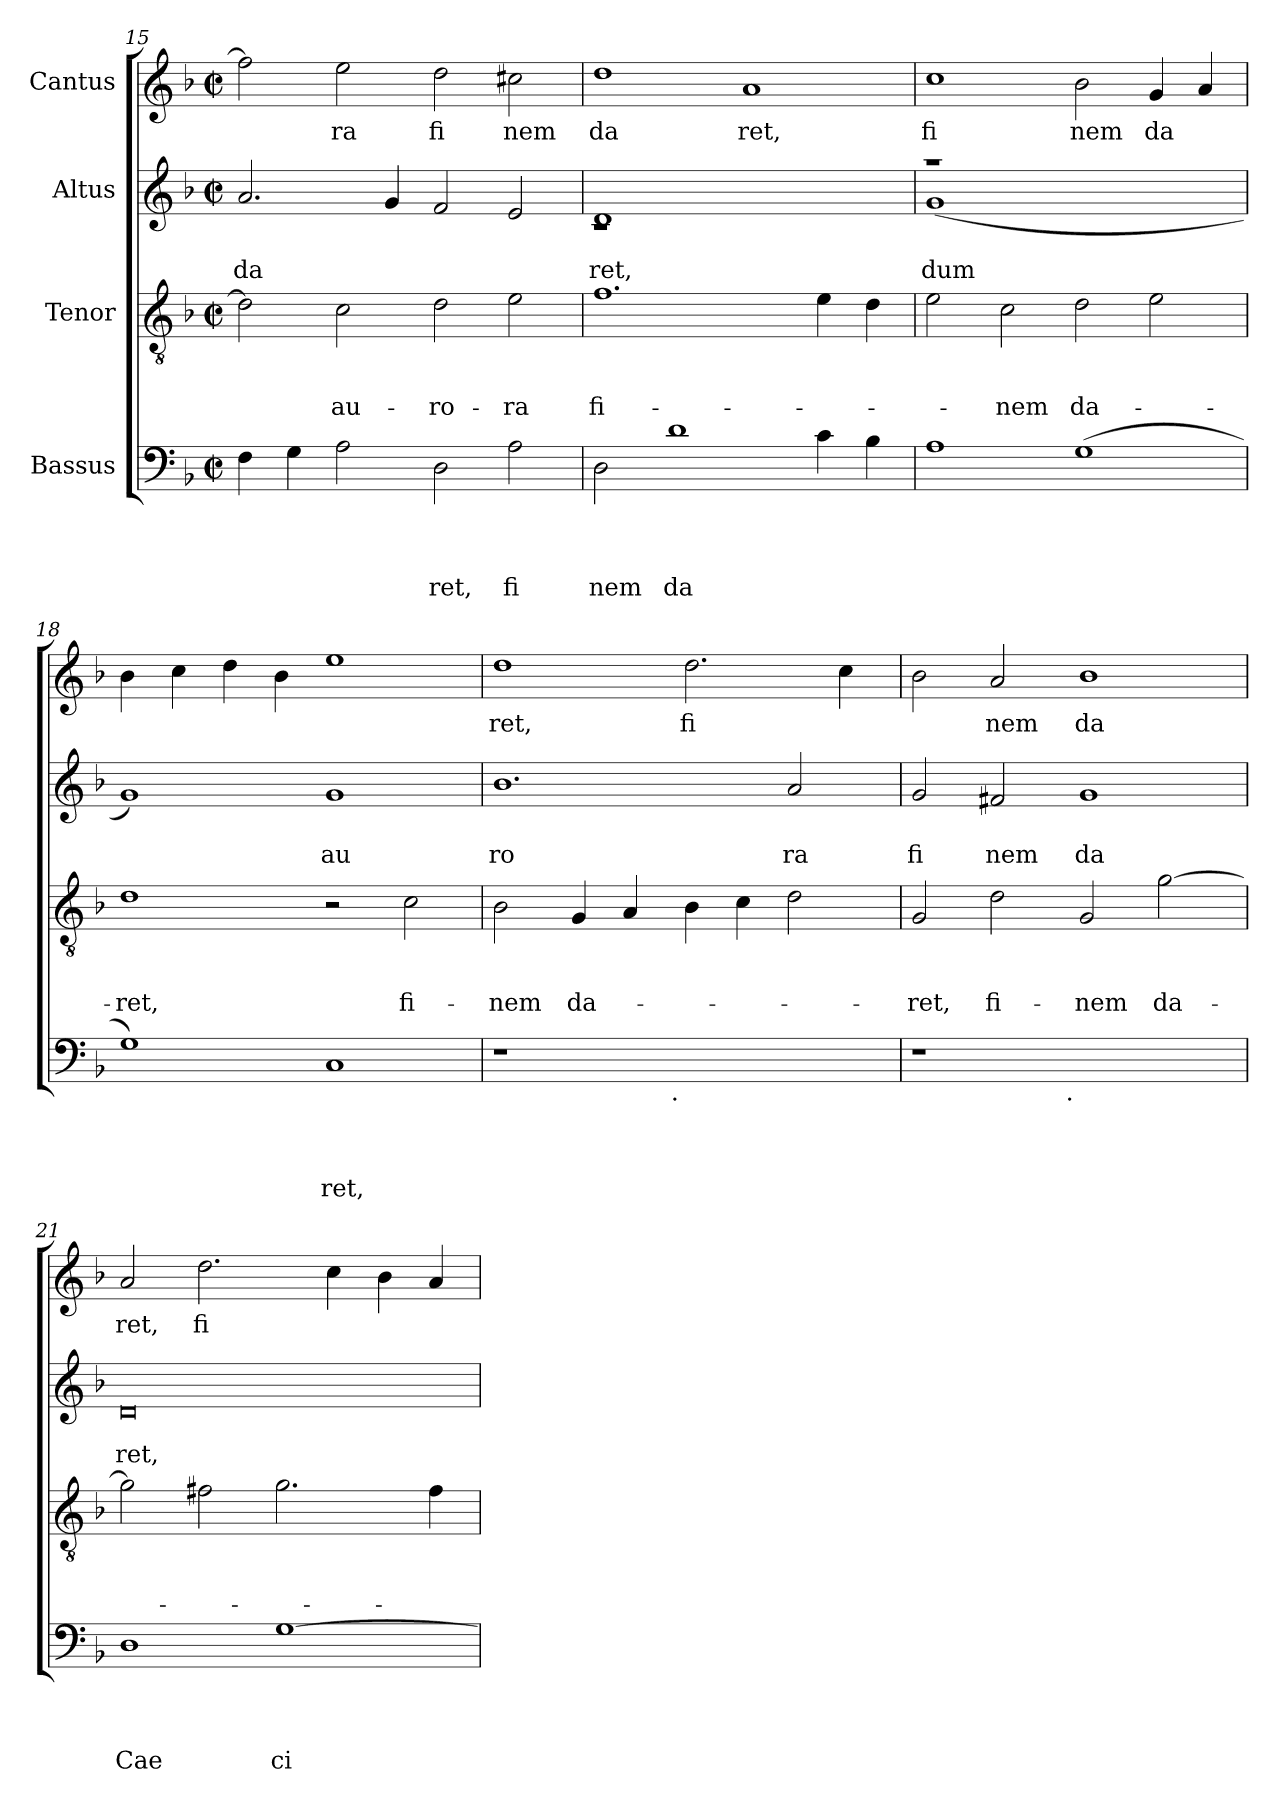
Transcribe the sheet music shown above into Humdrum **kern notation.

**kern	**text	**text	**text	**text	**kern	**text	**text	**text	**kern	**text	**text	**kern	**text
*part4	*part4	*part4	*part4	*part4	*part3	*part3	*part3	*part3	*part2	*part2	*part2	*part1	*part1
*staff4	*staff4	*staff4	*staff4	*staff4	*staff3	*staff3	*staff3	*staff3	*staff2	*staff2	*staff2	*staff1	*staff1
*I"Bassus	*	*	*	*	*I"Tenor	*	*	*	*I"Altus	*	*	*I"Cantus	*
*clefF4	*	*	*	*	*clefGv2	*	*	*	*clefG2	*	*	*clefG2	*
*k[b-]	*	*	*	*	*k[b-]	*	*	*	*k[b-]	*	*	*k[b-]	*
*F:	*	*	*	*	*F:	*	*	*	*F:	*	*	*F:	*
*M2/2	*	*	*	*	*M2/2	*	*	*	*M2/2	*	*	*M2/2	*
*met(c|)	*	*	*	*	*met(c|)	*	*	*	*met(c|)	*	*	*met(c|)	*
=15	=15	=15	=15	=15	=15	=15	=15	=15	=15	=15	=15	=15	=15
!	!	!	!	!	!	!	!	!	!	!	!LO:LY:b	!	!
4F\	.	.	.	.	2d\]	.	.	.	2.a/	.	da	2ff\]	.
4G\	.	.	.	.	.	.	.	.	.	.	.	.	.
!	!	!	!	!	!	!	!	!LO:LY:b	!	!	!	!	!LO:LY:b
2A\	.	.	.	.	2c\	.	.	au-	.	.	.	2ee\	ra
.	.	.	.	.	.	.	.	.	4g/	.	.	.	.
!	!	!	!	!LO:LY:b	!	!	!	!LO:LY:b	!	!	!	!	!LO:LY:b
2D\	.	.	.	ret,	2d\	.	.	-ro-	2f/	.	.	2dd\	fi
!	!	!	!	!LO:LY:b	!	!	!	!LO:LY:b	!	!	!	!	!LO:LY:b
2A\	.	.	.	fi	2e\	.	.	-ra	2e/	.	.	2cc#\	nem
=16	=16	=16	=16	=16	=16	=16	=16	=16	=16	=16	=16	=16	=16
*	*	*	*	*	*	*	*	*	*^	*	*	*	*
!	!	!	!	!LO:LY:b	!	!	!	!LO:LY:b	!	!LO:N:vis=1	!	!LO:LY:b	!	!LO:LY:b
2D\	.	.	.	nem	1.f	.	.	fi-	1d	0rc	.	ret,	1dd	da
!	!	!	!	!LO:LY:b	!	!	!	!	!	!	!	!	!	!
1d	.	.	.	da	.	.	.	.	.	.	.	.	.	.
!	!	!	!	!	!	!	!	!	!	!	!	!	!	!LO:LY:b
.	.	.	.	.	.	.	.	.	1ryy	.	.	.	1a	ret,
4c\	.	.	.	.	4e\	.	.	.	.	.	.	.	.	.
4B-\	.	.	.	.	4d\	.	.	.	.	.	.	.	.	.
=17	=17	=17	=17	=17	=17	=17	=17	=17	=17	=17	=17	=17	=17	=17
!	!	!	!	!	!	!	!	!	!	!	!	!LO:LY:b	!	!LO:LY:b
1A	.	.	.	.	2e\	.	.	.	1raa	(<1g	.	dum	1cc	fi
!	!	!	!	!	!	!	!	!LO:LY:b	!	!	!	!	!	!
.	.	.	.	.	2c\	.	.	-nem	.	.	.	.	.	.
!	!	!	!	!	!	!	!	!LO:LY:b	!	!	!	!	!	!LO:LY:b
(>1G	.	.	.	.	2d\	.	.	da-	1ryy	1ryy	.	.	2b-\	nem
!	!	!	!	!	!	!	!	!	!	!	!	!	!	!LO:LY:b
.	.	.	.	.	2e\	.	.	.	.	.	.	.	4g/	da
.	.	.	.	.	.	.	.	.	.	.	.	.	4a/	.
*	*	*	*	*	*	*	*	*	*v	*v	*	*	*	*
=18	=18	=18	=18	=18	=18	=18	=18	=18	=18	=18	=18	=18	=18
!	!	!	!	!	!	!	!	!LO:LY:b	!	!	!	!	!
1G)	.	.	.	.	1d	.	.	-ret,	1g)	.	.	4b-\	.
.	.	.	.	.	.	.	.	.	.	.	.	4cc\	.
.	.	.	.	.	.	.	.	.	.	.	.	4dd\	.
.	.	.	.	.	.	.	.	.	.	.	.	4b-\	.
!	!	!	!	!LO:LY:b	!	!	!	!	!	!	!LO:LY:b	!	!
1C	.	.	.	ret,	2r	.	.	.	1g	.	au	1ee	.
!	!	!	!	!	!	!	!	!LO:LY:b	!	!	!	!	!
.	.	.	.	.	2c\	.	.	fi-	.	.	.	.	.
!!LO:LB:g=z
=19	=19	=19	=19	=19	=19	=19	=19	=19	=19	=19	=19	=19	=19
!	!	!	!	!	!	!	!	!LO:LY:b	!	!	!LO:LY:b	!	!LO:LY:b
*^	*	*	*	*	*	*	*	*	*	*	*	*	*
1r	2ryy	.	.	.	.	2B-\	.	.	-nem	1.b-	.	ro	1dd	ret,
!	!	!	!	!	!	!	!	!	!LO:LY:b	!	!	!	!	!
.	4...ryy	.	.	.	.	4G/	.	.	da-	.	.	.	.	.
.	.	.	.	.	.	4A/	.	.	.	.	.	.	.	.
!	!LO:TX:b:t=.	!	!	!	!	!	!	!	!	!	!	!	!	!
.	1ryy	.	.	.	.	.	.	.	.	.	.	.	.	.
!	!	!	!	!	!	!	!	!	!	!	!	!	!	!LO:LY:b
1ryy	.	.	.	.	.	4B-\	.	.	.	.	.	.	2.dd\	fi
.	.	.	.	.	.	4c\	.	.	.	.	.	.	.	.
!	!	!	!	!	!	!	!	!	!	!	!	!LO:LY:b	!	!
.	.	.	.	.	.	2d\	.	.	.	2a/	.	ra	.	.
.	.	.	.	.	.	.	.	.	.	.	.	.	4cc\	.
.	32ryy	.	.	.	.	.	.	.	.	.	.	.	.	.
=20	=20	=20	=20	=20	=20	=20	=20	=20	=20	=20	=20	=20	=20	=20
!	!	!	!	!	!	!	!	!	!LO:LY:b	!	!	!LO:LY:b	!	!
1r	2ryy	.	.	.	.	2G/	.	.	-ret,	2g/	.	fi	2b-\	.
!	!	!	!	!	!	!	!	!	!LO:LY:b	!	!	!LO:LY:b	!	!LO:LY:b
.	4...ryy	.	.	.	.	2d\	.	.	fi-	2f#/	.	nem	2a/	nem
!	!LO:TX:b:t=.	!	!	!	!	!	!	!	!	!	!	!	!	!
.	1ryy	.	.	.	.	.	.	.	.	.	.	.	.	.
!	!	!	!	!	!	!	!	!	!LO:LY:b	!	!	!LO:LY:b	!	!LO:LY:b
1ryy	.	.	.	.	.	2G/	.	.	-nem	1g	.	da	1b-	da
!	!	!	!	!	!	!	!	!	!LO:LY:b	!	!	!	!	!
.	.	.	.	.	.	[>2g\	.	.	da-	.	.	.	.	.
.	32ryy	.	.	.	.	.	.	.	.	.	.	.	.	.
=21	=21	=21	=21	=21	=21	=21	=21	=21	=21	=21	=21	=21	=21	=21
!	!	!	!	!	!LO:LY:b	!	!	!	!	!	!	!LO:LY:b	!	!LO:LY:b
*v	*v	*	*	*	*	*	*	*	*	*	*	*	*	*
1D	.	.	.	Cae	2g\]	.	.	.	0d	.	ret,	2a/	ret,
!	!	!	!	!	!	!	!	!	!	!	!	!	!LO:LY:b
.	.	.	.	.	2f#\	.	.	.	.	.	.	2.dd\	fi
!	!	!	!	!LO:LY:b	!	!	!	!	!	!	!	!	!
[>1G	.	.	.	ci	2.g\	.	.	.	.	.	.	.	.
.	.	.	.	.	.	.	.	.	.	.	.	4cc\	.
.	.	.	.	.	.	.	.	.	.	.	.	4b-\	.
.	.	.	.	.	4f#\	.	.	.	.	.	.	4a/	.
=	=	=	=	=	=	=	=	=	=	=	=	=	=
*-	*-	*-	*-	*-	*-	*-	*-	*-	*-	*-	*-	*-	*-
